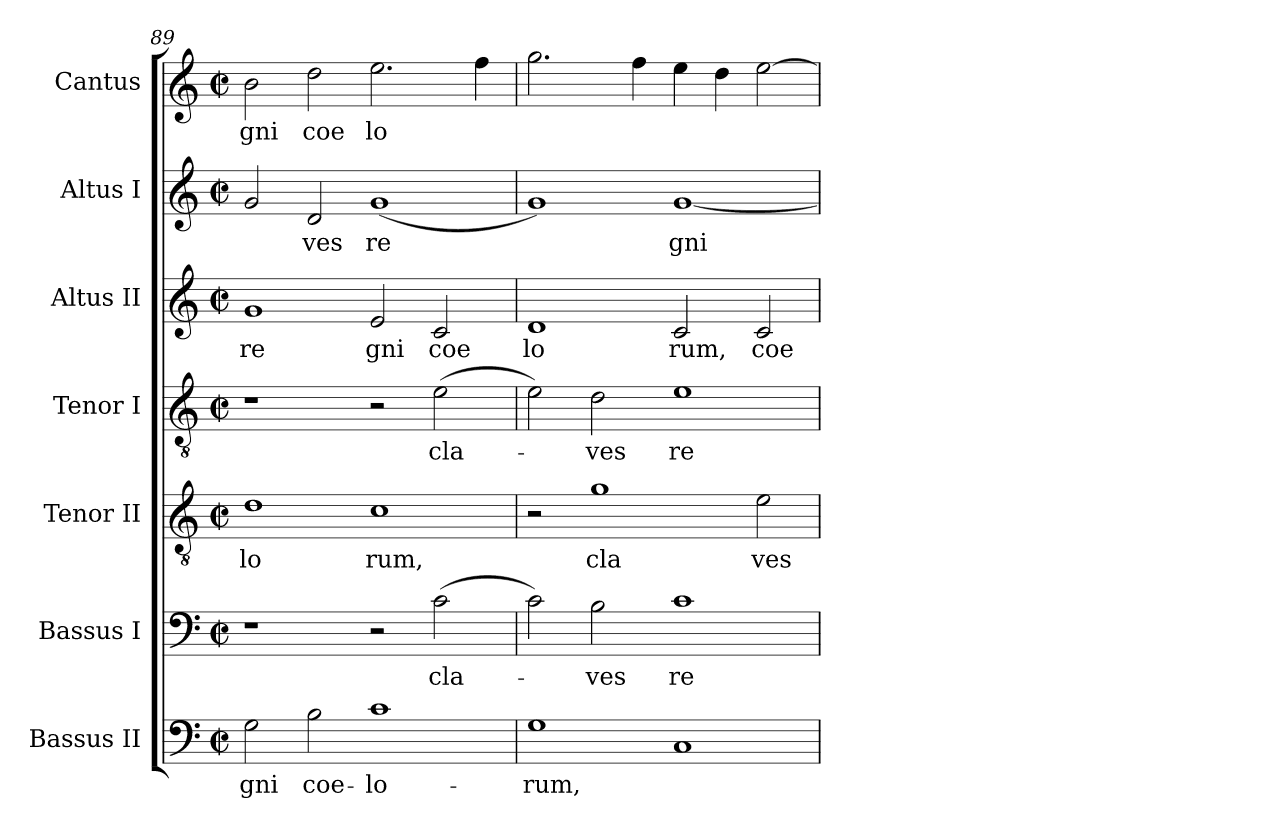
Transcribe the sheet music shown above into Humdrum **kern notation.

**kern	**text	**kern	**text	**kern	**text	**kern	**text	**kern	**text	**kern	**text	**kern	**text
*part7	*part7	*part6	*part6	*part5	*part5	*part4	*part4	*part3	*part3	*part2	*part2	*part1	*part1
*staff7	*staff7	*staff6	*staff6	*staff5	*staff5	*staff4	*staff4	*staff3	*staff3	*staff2	*staff2	*staff1	*staff1
*I"Bassus II	*	*I"Bassus I	*	*I"Tenor II	*	*I"Tenor I	*	*I"Altus II	*	*I"Altus I	*	*I"Cantus	*
*clefF4	*	*clefF4	*	*clefGv2	*	*clefGv2	*	*clefG2	*	*clefG2	*	*clefG2	*
*M2/2	*	*M2/2	*	*M2/2	*	*M2/2	*	*M2/2	*	*M2/2	*	*M2/2	*
*met(c|)	*	*met(c|)	*	*met(c|)	*	*met(c|)	*	*met(c|)	*	*met(c|)	*	*met(c|)	*
=89	=89	=89	=89	=89	=89	=89	=89	=89	=89	=89	=89	=89	=89
!	!LO:LY:b:cj	!	!	!	!LO:LY:b:cj	!	!	!	!LO:LY:b:cj	!	!	!	!LO:LY:b:cj
2G\	-gni	1r	.	1d	lo	1r	.	1g	re	2g/	.	2b\	gni
!	!LO:LY:b:cj	!	!	!	!	!	!	!	!	!	!LO:LY:b:cj	!	!LO:LY:b:cj
2B\	coe-	.	.	.	.	.	.	.	.	2d/	ves	2dd\	coe
!	!LO:LY:b:cj	!	!	!	!LO:LY:b:cj	!	!	!	!LO:LY:b:cj	!	!LO:LY:b:cj	!	!LO:LY:b:cj
1c	-lo-	2r	.	1c	rum,	2r	.	2e/	gni	(<1g	re	2.ee\	lo
!	!	!	!LO:LY:b	!	!	!	!LO:LY:b	!	!LO:LY:b:cj	!	!	!	!
.	.	(>2c\	cla-	.	.	(>2e\	cla-	2c/	coe	.	.	.	.
.	.	.	.	.	.	.	.	.	.	.	.	4ff\	.
=90	=90	=90	=90	=90	=90	=90	=90	=90	=90	=90	=90	=90	=90
!	!LO:LY:b	!	!	!	!	!	!	!	!LO:LY:b:cj	!	!	!	!
1G	-rum,	2c\)	.	2r	.	2e\)	.	1d	lo	1g)	.	2.gg\	.
!	!	!	!LO:LY:b:cj	!	!LO:LY:b:cj	!	!LO:LY:b:cj	!	!	!	!	!	!
.	.	2B\	-ves	1g	cla	2d\	-ves	.	.	.	.	.	.
.	.	.	.	.	.	.	.	.	.	.	.	4ff\	.
!	!	!	!LO:LY:b:cj	!	!	!	!LO:LY:b:cj	!	!LO:LY:b:cj	!	!LO:LY:b:cj	!	!
1C	.	1c	re-	.	.	1e	re-	2c/	rum,	[>1g	gni	4ee\	.
.	.	.	.	.	.	.	.	.	.	.	.	4dd\	.
!	!	!	!	!	!LO:LY:b:cj	!	!	!	!LO:LY:b:cj	!	!	!	!
.	.	.	.	2e\	ves	.	.	2c/	coe	.	.	[>2ee\	.
=	=	=	=	=	=	=	=	=	=	=	=	=	=
*-	*-	*-	*-	*-	*-	*-	*-	*-	*-	*-	*-	*-	*-
